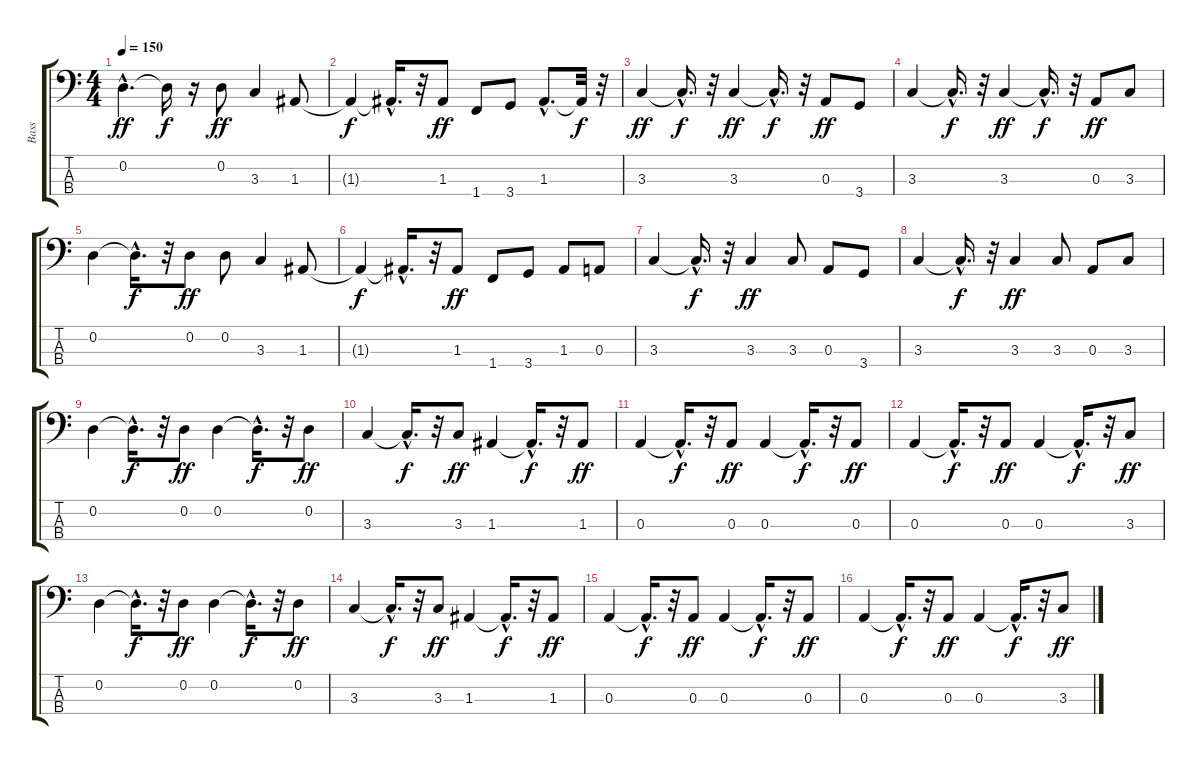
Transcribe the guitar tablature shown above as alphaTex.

\track ("Bass" "Bass") {instrument electricbassfinger}
\staff {score tabs}
\tuning (G2 D2 A1 E1) {hide}
\ts (4 4)
\tempo 150
\clef f4
\ks c
0.2{hac}.4{d dy ff} 0.2{t}.16{dy f} r.16 0.2.8{dy ff} 3.3.4 1.3.8 |
1.3{t}.4{dy f} 1.3{hac t}.16{d} r.32 1.3.8{dy ff} 1.4.8 3.4.8 1.3{hac}.8{d} 1.3{t}.32{dy f} r.32 |
3.3.4{dy ff} 3.3{hac t}.16{d dy f} r.32 3.3.4{dy ff} 3.3{hac t}.16{d dy f} r.32 0.3.8{dy ff} 3.4.8 |
3.3.4 3.3{hac t}.16{d dy f} r.32 3.3.4{dy ff} 3.3{hac t}.16{d dy f} r.32 0.3.8{dy ff} 3.3.8 |
0.2.4 0.2{hac t}.16{d dy f} r.32 0.2.8{dy ff} 0.2.8 3.3.4 1.3.8 |
1.3{t}.4{dy f} 1.3{hac t}.16{d} r.32 1.3.8{dy ff} 1.4.8 3.4.8 1.3.8 0.3.8 |
3.3.4 3.3{hac t}.16{d dy f} r.32 3.3.4{dy ff} 3.3.8 0.3.8 3.4.8 |
3.3.4 3.3{hac t}.16{d dy f} r.32 3.3.4{dy ff} 3.3.8 0.3.8 3.3.8 |
0.2.4 0.2{hac t}.16{d dy f} r.32 0.2.8{dy ff} 0.2.4 0.2{hac t}.16{d dy f} r.32 0.2.8{dy ff} |
3.3.4 3.3{hac t}.16{d dy f} r.32 3.3.8{dy ff} 1.3.4 1.3{hac t}.16{d dy f} r.32 1.3.8{dy ff} |
0.3.4 0.3{hac t}.16{d dy f} r.32 0.3.8{dy ff} 0.3.4 0.3{hac t}.16{d dy f} r.32 0.3.8{dy ff} |
0.3.4 0.3{hac t}.16{d dy f} r.32 0.3.8{dy ff} 0.3.4 0.3{hac t}.16{d dy f} r.32 3.3.8{dy ff} |
0.2.4 0.2{hac t}.16{d dy f} r.32 0.2.8{dy ff} 0.2.4 0.2{hac t}.16{d dy f} r.32 0.2.8{dy ff} |
3.3.4 3.3{hac t}.16{d dy f} r.32 3.3.8{dy ff} 1.3.4 1.3{hac t}.16{d dy f} r.32 1.3.8{dy ff} |
0.3.4 0.3{hac t}.16{d dy f} r.32 0.3.8{dy ff} 0.3.4 0.3{hac t}.16{d dy f} r.32 0.3.8{dy ff} |
0.3.4 0.3{hac t}.16{d dy f} r.32 0.3.8{dy ff} 0.3.4 0.3{hac t}.16{d dy f} r.32 3.3.8{dy ff}
